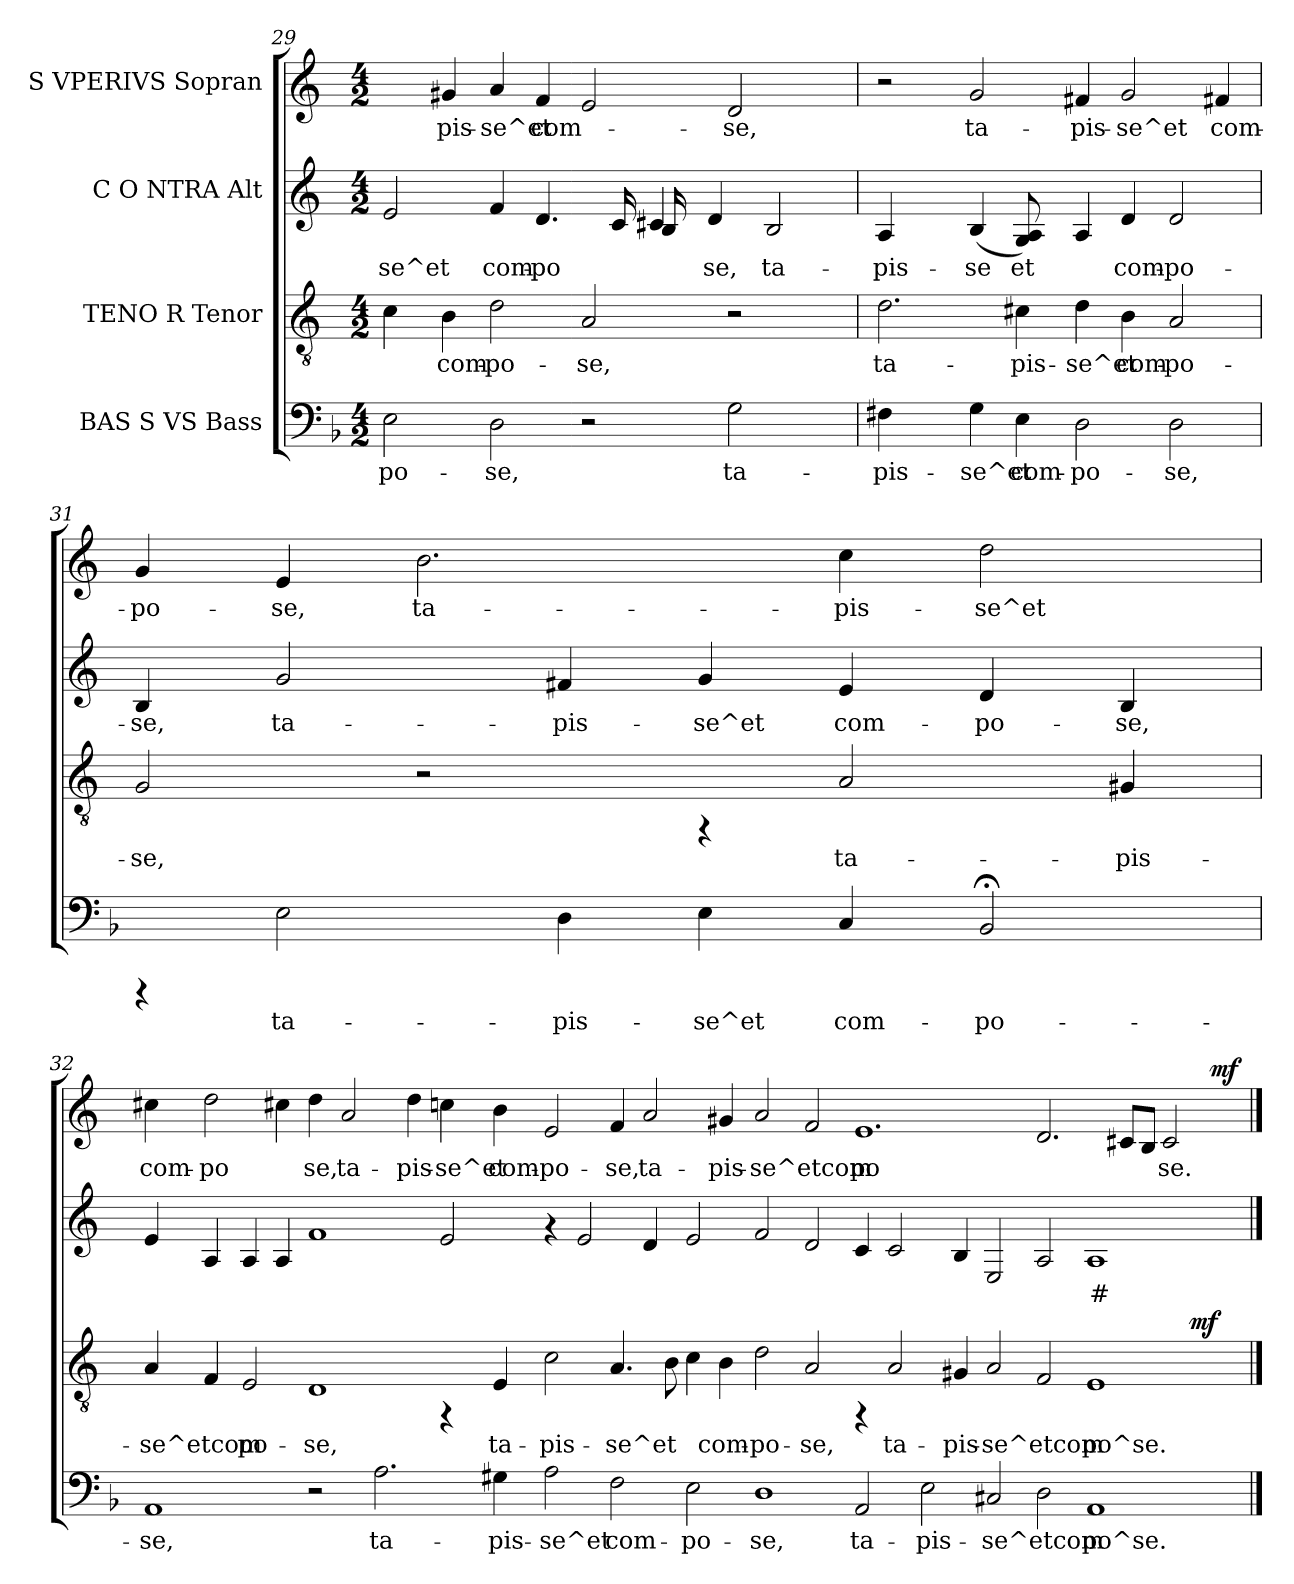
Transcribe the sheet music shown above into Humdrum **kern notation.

**kern	**text	**kern	**text	**dynam	**kern	**text	**kern	**text	**dynam
*part4	*part4	*part3	*part3	*part3	*part2	*part2	*part1	*part1	*part1
*staff4	*staff4	*staff3	*staff3	*staff3	*staff2	*staff2	*staff1	*staff1	*staff1
*I"BAS S VS  Bass	*	*I"TENO R  Tenor	*	*	*I"C O NTRA  Alt	*	*I"S VPERIVS  Sopran	*	*
*clefF4	*	*clefGv2	*	*	*clefG2	*	*clefG2	*	*
*	*	*ITrd-3c-5	*	*	*ITrd-3c-5	*	*ITrd-3c-5	*	*
*k[b-]	*	*k[b-]	*	*	*k[b-]	*	*k[b-]	*	*
*F:	*	*F:	*	*	*F:	*	*F:	*	*
*M4/2	*	*M4/2	*	*	*M4/2	*	*M4/2	*	*
=29	=29	=29	=29	=29	=29	=29	=29	=29	=29
!	!LO:LY:b:cj	!	!LO:LY:b:cj	!	!	!LO:LY:b:cj	!	!	!
*	*	*	*	*	*^	*	*	*	*
2E\	-po-	4f\	.	.	2a/	8.ryy	-se^et	4ryy	.	.
!	!	!	!LO:LY:b:cj	!	!	!	!	!	!LO:LY:b:cj	!
*	*	*	*	*	*v	*v	*	*	*	*
.	.	4e\	com-	.	.	.	4cc#X/	-pis-	.
!	!LO:LY:b:cj	!	!LO:LY:b:cj	!	!	!LO:LY:b:cj	!	!LO:LY:b:cj	!
2D\	-se,	2g\	-po-	.	4b-/	com-	4dd/	-se^et	.
!	!	!	!	!	!	!LO:LY:b:cj	!	!LO:LY:b:cj	!
.	.	.	.	.	4.g/	-po-	4b-/	com-	.
!	!	!	!LO:LY:b:cj	!	!	!	!	!	!
2r	.	2d/	-se,	.	.	.	2a/	.	.
!	!	!	!	!	!	!LO:LY:b:cj	!	!	!
.	.	.	.	.	16f/L	--	.	.	.
*	*	*	*	*	*^	*	*	*	*
!	!	!	!	!	!	!	!LO:LY:b:cj	!	!	!
.	.	.	.	.	(>4f#/	16e/)	--	.	.	.
.	.	.	.	.	.	2...ryy	.	.	.	.
!	!	!	!	!	!	!	!LO:LY:b:cj	!	!	!
.	.	.	.	.	4g/	.	-se,	.	.	.
!	!LO:LY:b:cj	!	!	!	!	!	!	!	!LO:LY:b:cj	!
2G\	ta-	2r	.	.	.	.	.	2g/	-se,	.
!	!	!	!	!	!	!	!LO:LY:b:cj	!	!	!
.	.	.	.	.	2e/	.	ta-	.	.	.
8.ryy	.	8.ryy	.	.	.	.	.	8.ryy	.	.
*	*	*	*	*	*v	*v	*	*	*	*
=30	=30	=30	=30	=30	=30	=30	=30	=30	=30
!	!LO:LY:b:cj	!	!LO:LY:b:cj	!	!	!LO:LY:b:cj	!	!	!
4F#X\	-pis-	2.g\	ta-	.	4d/	-pis-	2r	.	.
4ryy	.	.	.	.	4ryy	.	.	.	.
!	!LO:LY:b:cj	!	!	!	!	!LO:LY:b:cj	!	!LO:LY:b:cj	!
4G\	-se^et	.	.	.	(<4e/	-se	2cc/	ta-	.
!	!LO:LY:b:cj	!	!LO:LY:b:cj	!	!	!LO:LY:b:cj	!	!	!
4E\	com-	4f#X\	-pis-	.	8d/ 8c/)	et	.	.	.
.	.	.	.	.	8ryy	.	.	.	.
!	!LO:LY:b:cj	!	!LO:LY:b:cj	!	!	!LO:LY:b:cj	!	!LO:LY:b:cj	!
2D\	-po-	4g\	-se^et	.	4d/	.	4bn/	-pis-	.
!	!	!	!LO:LY:b:cj	!	!	!LO:LY:b:cj	!	!LO:LY:b:cj	!
.	.	4e\	com-	.	4g/	com-	2cc/	-se^et	.
!	!LO:LY:b:cj	!	!LO:LY:b:cj	!	!	!LO:LY:b:cj	!	!	!
2D\	-se,	2d/	-po-	.	2g/	-po-	.	.	.
!	!	!	!	!	!	!	!	!LO:LY:b:cj	!
.	.	.	.	.	.	.	4bn/	com-	.
=31	=31	=31	=31	=31	=31	=31	=31	=31	=31
!	!	!	!LO:LY:b:cj	!	!	!LO:LY:b:cj	!	!LO:LY:b:cj	!
4rCCC	.	2c/	-se,	.	4e/	-se,	4cc/	-po-	.
!	!LO:LY:b:cj	!	!	!	!	!LO:LY:b:cj	!	!LO:LY:b:cj	!
2E\	ta-	.	.	.	2cc/	ta-	4a/	-se,	.
!	!	!	!	!	!	!	!	!LO:LY:b:cj	!
.	.	2r	.	.	.	.	2.ee\	ta-	.
!	!LO:LY:b:cj	!	!	!	!	!LO:LY:b:cj	!	!	!
4D\	-pis-	.	.	.	4bn/	-pis-	.	.	.
!	!LO:LY:b:cj	!	!	!	!	!LO:LY:b:cj	!	!	!
4E\	-se^et	4rFF	.	.	4cc/	-se^et	.	.	.
!	!LO:LY:b:cj	!	!LO:LY:b:cj	!	!	!LO:LY:b:cj	!	!LO:LY:b:cj	!
4C/	com-	2d/	ta-	.	4a/	com-	4ff\	-pis-	.
!	!LO:LY:b:cj	!	!	!	!	!LO:LY:b:cj	!	!LO:LY:b:cj	!
2BB-;</	-po-	.	.	.	4g/	-po-	2gg\	-se^et	.
!	!	!	!LO:LY:b:cj	!	!	!LO:LY:b:cj	!	!	!
.	.	4c#X/	-pis-	.	4e/	-se,	.	.	.
!!LO:PB:g=z
=32	=32	=32	=32	=32	=32	=32	=32	=32	=32
!	!LO:LY:b:cj	!	!LO:LY:b:cj	!	!	!LO:LY:b:cj	!	!LO:LY:b:cj	!
*	*	*^	*	*	*	*	*^	*	*
1AA	-se,	4d/	1ryy	-se^etcom-	.	4a/	-	4ff#X\	1ryy	com-	.
!	!	!	!	!LO:LY:b:cj	!	!	!LO:LY:b:cj	!	!	!LO:LY:b:cj	!
.	.	4B-/	.	--	.	4d/	--	2gg\	.	-po-	.
!	!	!	!	!LO:LY:b:cj	!	!	!LO:LY:b:cj	!	!	!	!
.	.	2A/	.	-po-	.	4d/	--	.	.	.	.
!	!	!	!	!	!	!	!LO:LY:b:cj	!	!	!LO:LY:b:cj	!
.	.	.	.	.	.	4d/	--	4ff#X\	.	--	.
!	!	!	!	!LO:LY:b:cj	!	!	!LO:LY:b:cj	!	!	!LO:LY:b:cj	!
2r	.	1G	1ryy	-se,	.	1b-	--	4gg\	1ryy	-se,	.
!	!	!	!	!	!	!	!	!	!	!LO:LY:b:cj	!
.	.	.	.	.	.	.	.	2dd/	.	ta-	.
!	!LO:LY:b:cj	!	!	!	!	!	!	!	!	!	!
2.A\	ta-	.	.	.	.	.	.	.	.	.	.
!	!	!	!	!	!	!	!	!	!	!LO:LY:b:cj	!
.	.	.	.	.	.	.	.	4gg\	.	-pis-	.
!	!	!	!	!	!	!	!LO:LY:b:cj	!	!	!LO:LY:b:cj	!
.	.	4rFF	1ryy	.	.	2a/	--	4ffn\	1ryy	-se^et	.
!	!LO:LY:b:cj	!	!	!LO:LY:b:cj	!	!	!	!	!	!LO:LY:b:cj	!
4G#X\	-pis-	4A/	.	ta-	.	.	.	4ee\	.	com-	.
!	!LO:LY:b:cj	!	!	!LO:LY:b:cj	!	!	!	!	!	!LO:LY:b:cj	!
2A\	-se^et	2f\	.	-pis-	.	4rf	.	2a/	.	-po-	.
!	!	!	!	!	!	!	!LO:LY:b:cj	!	!	!	!
.	.	.	.	.	.	2a/	--	.	.	.	.
!	!LO:LY:b:cj	!	!	!LO:LY:b:cj	!	!	!	!	!	!LO:LY:b:cj	!
2F\	com-	4.d/	1ryy	-se^et	.	.	.	4b-/	1ryy	-se,	.
!	!	!	!	!	!	!	!LO:LY:b:cj	!	!	!LO:LY:b:cj	!
.	.	.	.	.	.	4g/	--	2dd/	.	ta-	.
!	!	!	!	!LO:LY:b:cj	!	!	!	!	!	!	!
.	.	8e\	.	.	.	.	.	.	.	.	.
!	!LO:LY:b:cj	!	!	!LO:LY:b:cj	!	!	!LO:LY:b:cj	!	!	!	!
2E\	-po-	4f\	.	.	.	2a/	--	.	.	.	.
!	!	!	!	!LO:LY:b:cj	!	!	!	!	!	!LO:LY:b:cj	!
.	.	4e\	.	com-	.	.	.	4cc#X/	.	-pis-	.
!	!LO:LY:b:cj	!	!	!LO:LY:b:cj	!	!	!LO:LY:b:cj	!	!	!LO:LY:b:cj	!
1D	-se,	2g\	1ryy	-po-	.	2b-/	--	2dd/	1ryy	-se^etcom-	.
!	!	!	!	!LO:LY:b:cj	!	!	!LO:LY:b:cj	!	!	!LO:LY:b:cj	!
.	.	2d/	.	-se,	.	2g/	--	2b-/	.	--	.
!	!LO:LY:b:cj	!	!	!	!	!	!LO:LY:b:cj	!	!	!LO:LY:b:cj	!
2AA/	ta-	4rFF	1ryy	.	.	4f/	--	1.a	1ryy	-po-	.
!	!	!	!	!LO:LY:b:cj	!	!	!LO:LY:b:cj	!	!	!	!
.	.	2d/	.	ta-	.	2f/	--	.	.	.	.
!	!LO:LY:b:cj	!	!	!	!	!	!	!	!	!	!
2E\	-pis-	.	.	.	.	.	.	.	.	.	.
!	!	!	!	!LO:LY:b:cj	!	!	!LO:LY:b:cj	!	!	!	!
.	.	4c#X/	.	-pis-	.	4e/	--	.	.	.	.
!	!LO:LY:b:cj	!	!	!LO:LY:b:cj	!	!	!LO:LY:b:cj	!	!	!	!
2C#X/	-se^etcom-	2d/	1ryy	-se^etcom-	.	2A/	--	.	1ryy	.	.
!	!LO:LY:b:cj	!	!	!LO:LY:b:cj	!	!	!LO:LY:b:cj	!	!	!LO:LY:b:cj	!
2D\	--	2B-/	.	--	.	2d/	--	2.g/	.	--	.
!	!LO:LY:b:cj	!	!	!LO:LY:b:cj	!	!	!LO:LY:b:cj	!	!	!	!
1AA	-po^se.-	1A	2ryy	-po^se.-	.	1d	-#	.	2ryy	.	.
!	!	!	!	!	!	!	!	!	!	!LO:LY:b:cj	!
.	.	.	.	.	.	.	.	8f#/L	.	--	.
!	!	!	!	!	!	!	!	!	!	!LO:LY:b:cj	!
.	.	.	.	.	.	.	.	8e/J	.	--	.
!	!	!	!	!	!	!	!	!	!	!LO:LY:b:cj	!
.	.	.	8.ryy	.	.	.	.	2f#/	4ryy	-se.	.
!	!	!	!	!	!LO:DY:b	!	!	!	!	!	!
.	.	.	4ryy	.	mf	.	.	.	.	.	.
.	.	.	.	.	.	.	.	.	64ryy	.	.
!	!	!	!	!	!	!	!	!	!	!	!LO:DY:b
.	.	.	.	.	.	.	.	.	8...ryy	.	mf
.	.	.	16ryy	.	.	.	.	.	.	.	.
*	*	*v	*v	*	*	*	*	*v	*v	*	*
==	==	==	==	==	==	==	==	==	==
*-	*-	*-	*-	*-	*-	*-	*-	*-	*-
